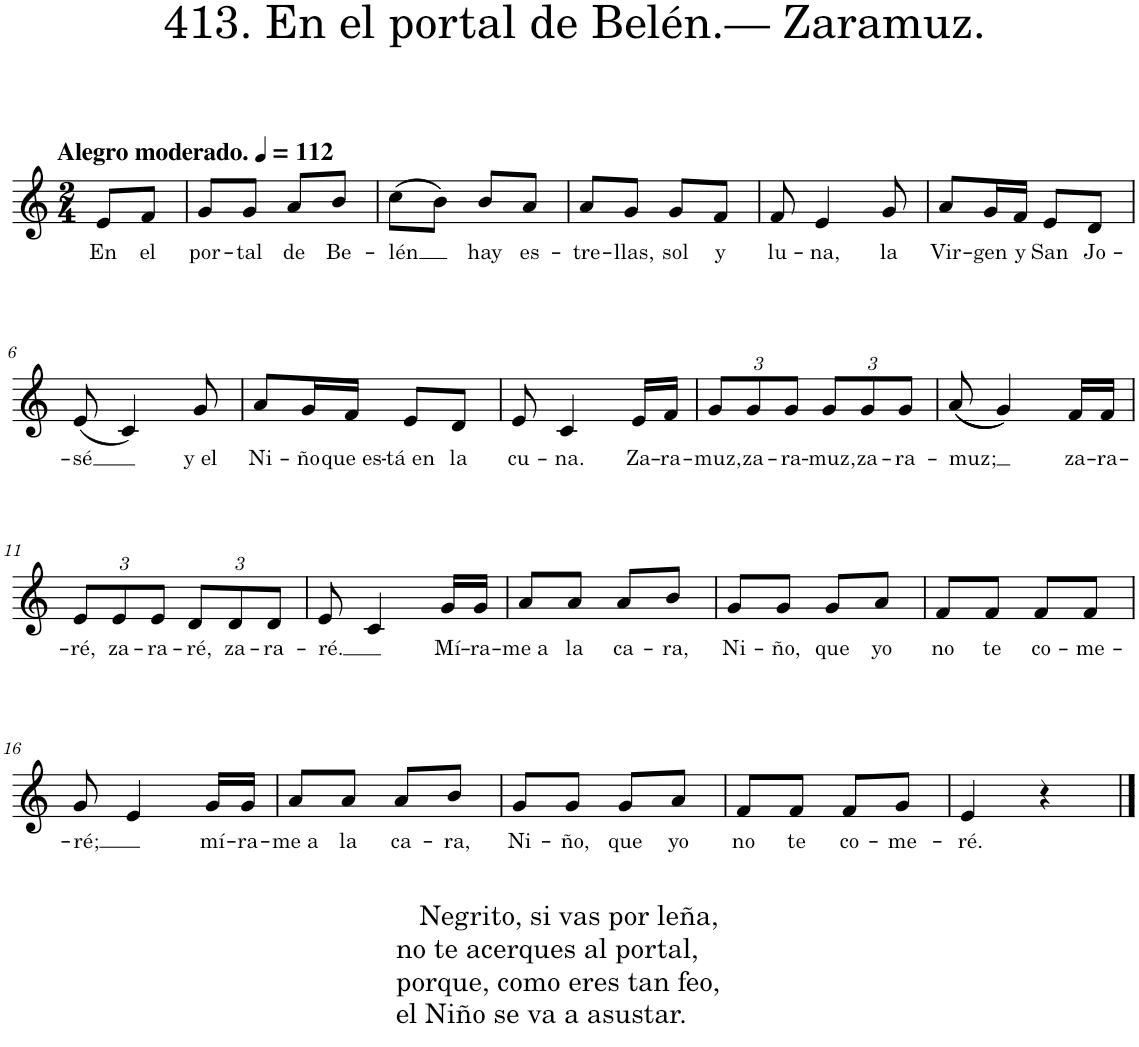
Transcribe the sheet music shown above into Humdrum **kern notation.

**kern	**text
*part1	*part1
*staff1	*staff1
*I"Piano	*
*I'Pno.	*
*clefG2	*
*k[]	*
*M2/4	*
*MM112	*
=	=
!LO:TX:a:B:t=Alegro moderado.	!
!	!LO:LY:b
8e/L	En
!	!LO:LY:b
8f/J	el
=1	=1
!	!LO:LY:b
8g/L	por-
!	!LO:LY:b
8g/J	-tal
!	!LO:LY:b
8a/L	de
!	!LO:LY:b
8b/J	Be-
=2	=2
!	!LO:LY:b
(8cc\L	-lén
8b\J)	.
!	!LO:LY:b
8b/L	hay
!	!LO:LY:b
8a/J	es-
=3	=3
!	!LO:LY:b
8a/L	-tre-
!	!LO:LY:b
8g/J	-llas,
!	!LO:LY:b
8g/L	sol
!	!LO:LY:b
8f/J	y
=4	=4
!	!LO:LY:b
8f/	lu-
!	!LO:LY:b
4e/	-na,
!	!LO:LY:b
8g/	la
=5	=5
!	!LO:LY:b
8a/L	Vir-
!	!LO:LY:b
16g/L	-gen
!	!LO:LY:b
16f/JJ	y
!	!LO:LY:b
8e/L	San
!	!LO:LY:b
8d/J	Jo-
!!LO:LB:g=z
=6	=6
!	!LO:LY:b
(8e/	-sé
4c/)	.
!	!LO:LY:b
8g/	y el
=7	=7
!	!LO:LY:b
8a/L	Ni-
!	!LO:LY:b
16g/L	-ño
!	!LO:LY:b
16f/JJ	que es-
!	!LO:LY:b
8e/L	-tá en
!	!LO:LY:b
8d/J	la
=8	=8
!	!LO:LY:b
8e/	cu-
!	!LO:LY:b
4c/	-na.
!	!LO:LY:b
16e/LL	Za-
!	!LO:LY:b
16f/JJ	-ra-
=9	=9
*Xbrackettup	*
!	!LO:LY:b
12g/L	-muz,
!	!LO:LY:b
12g/	za-
!	!LO:LY:b
12g/J	-ra-
!	!LO:LY:b
12g/L	-muz,
!	!LO:LY:b
12g/	za-
!	!LO:LY:b
12g/J	-ra-
=10	=10
!	!LO:LY:b
((8a/	-muz;
4g/))	.
!	!LO:LY:b
16f/LL	za-
!	!LO:LY:b
16f/JJ	-ra-
!!LO:LB:g=z
=11	=11
!	!LO:LY:b
12e/L	-ré,
!	!LO:LY:b
12e/	za-
!	!LO:LY:b
12e/J	-ra-
!	!LO:LY:b
12e/L	-ré,
!	!LO:LY:b
12d/	za-
!	!LO:LY:b
12d/J	-ra-
=12	=12
!	!LO:LY:b
8e/	-ré.
4c/	.
!	!LO:LY:b
16g/LL	Mí-
!	!LO:LY:b
16g/JJ	-ra-
=13	=13
!	!LO:LY:b
8a/L	-me a
!	!LO:LY:b
8a/J	la
!	!LO:LY:b
8a/L	ca-
!	!LO:LY:b
8b/J	-ra,
=14	=14
!	!LO:LY:b
8g/L	Ni-
!	!LO:LY:b
8g/J	-ño,
!	!LO:LY:b
8g/L	que
!	!LO:LY:b
8a/J	yo
=15	=15
!	!LO:LY:b
8f/L	no
!	!LO:LY:b
8f/J	te
!	!LO:LY:b
8f/L	co-
!	!LO:LY:b
8f/J	-me-
!!LO:LB:g=z
=16	=16
!	!LO:LY:b
8g/	-ré;
4e/	.
!	!LO:LY:b
16g/LL	mí-
!	!LO:LY:b
16g/JJ	-ra-
=17	=17
!	!LO:LY:b
8a/L	-me a
!	!LO:LY:b
8a/J	la
!	!LO:LY:b
8a/L	ca-
!	!LO:LY:b
8b/J	-ra,
=18	=18
!LO:TX:b:t=Negrito, si vas por leña,	!
!LO:TX:b:t=no te acerques al portal,	!
!LO:TX:b:t=porque, como eres tan feo,	!
!LO:TX:b:t=el Niño se va a asustar.	!
!	!LO:LY:b
8g/L	Ni-
!	!LO:LY:b
8g/J	-ño,
!	!LO:LY:b
8g/L	que
!	!LO:LY:b
8a/J	yo
=19	=19
!	!LO:LY:b
8f/L	no
!	!LO:LY:b
8f/J	te
!	!LO:LY:b
8f/L	co-
!	!LO:LY:b
8g/J	-me-
=20	=20
!	!LO:LY:b
4e/	-ré.
4r	.
==	==
*-	*-
